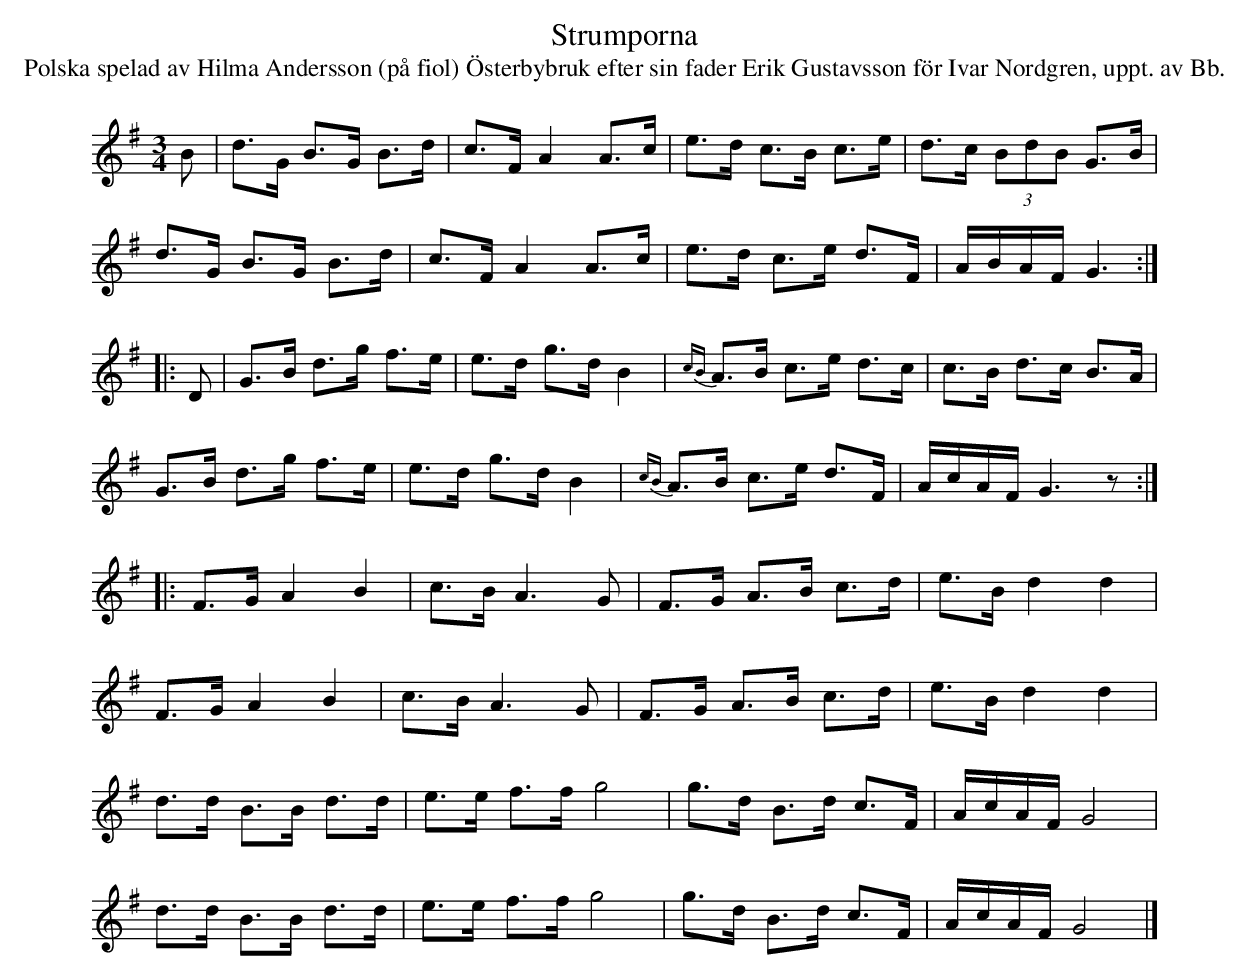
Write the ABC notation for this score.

X:1
T:Strumporna
T:Polska spelad av Hilma Andersson (på fiol) Österbybruk efter sin fader Erik Gustavsson för Ivar Nordgren, uppt. av Bb.
M:3/4
L:1/8
K:G
B | d>G B>G B>d | c>F A2 A>c | e>d c>B c>e | d>c (3BdB G>B |
    d>G B>G B>d | c>F A2 A>c | e>d c>e d>F | A/B/A/F/ G3 ::
D | G>B d>g f>e | e>d g>d B2 | {cB}A>B c>e d>c | c>B d>c B>A |
    G>B d>g f>e | e>d g>d B2 | {cB}A>B c>e d>F | A/c/A/F/ G3 z ::
    F>G A2 B2 | c>B A3 G | F>G A>B c>d | e>B d2 d2 |
    F>G A2 B2 | c>B A3 G | F>G A>B c>d | e>B d2 d2 |
    d>d B>B d>d | e>e f>f g4 | g>d B>d c>F | A/c/A/F/ G4 |
    d>d B>B d>d | e>e f>f g4 | g>d B>d c>F | A/c/A/F/ G4 |]
